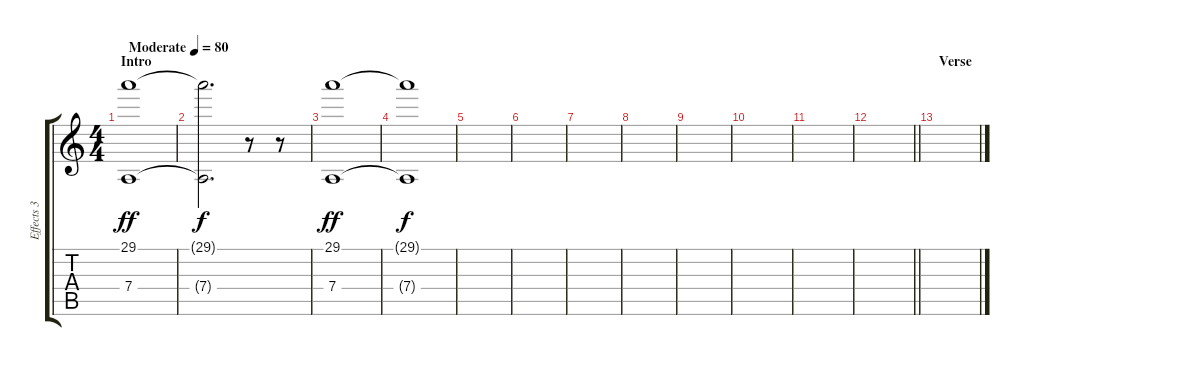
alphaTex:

\track ("Effects 3" "Effects 3") {instrument synthbrass2}
\staff {score tabs}
\tuning (E4 B3 G3 D3 A2 E2) {hide}
\ts (4 4)
\section ("" "Intro")
\tempo (80 "Moderate")
\clef g2
\ks c
(29.1 7.4).1{dy ff volume 0 instrument stringensemble1} |
(29.1{t} 7.4{t}).2{d dy f} r.8 r.8{volume 5} |
(29.1 7.4).1{dy ff volume 0 instrument stringensemble1} |
(29.1{t} 7.4{t}).1{dy f} |
|
|
|
|
|
|
|
\barLineRight lightlight
|
\section ("" "Verse")
